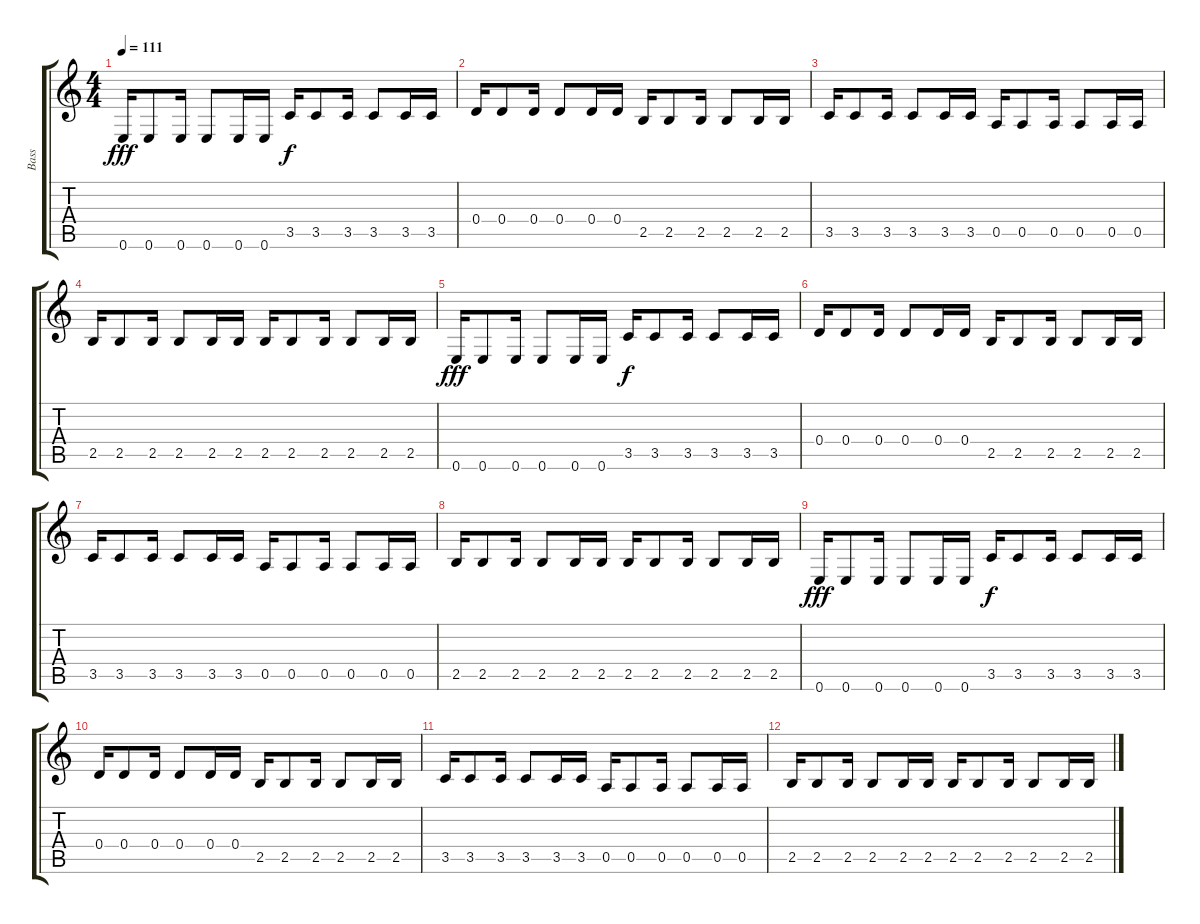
\track ("Bass" "Bass") {instrument synthbass1}
\staff {score tabs}
\tuning (E4 B3 G3 D3 A2 E2) {hide}
\ts (4 4)
\tempo 111
\clef g2
\ks c
0.6.16{dy fff} 0.6.8 0.6.16 0.6.8 0.6.16 0.6.16 3.5.16{dy f} 3.5.8 3.5.16 3.5.8 3.5.16 3.5.16 |
0.4.16 0.4.8 0.4.16 0.4.8 0.4.16 0.4.16 2.5.16 2.5.8 2.5.16 2.5.8 2.5.16 2.5.16 |
3.5.16 3.5.8 3.5.16 3.5.8 3.5.16 3.5.16 0.5.16 0.5.8 0.5.16 0.5.8 0.5.16 0.5.16 |
2.5.16 2.5.8 2.5.16 2.5.8 2.5.16 2.5.16 2.5.16 2.5.8 2.5.16 2.5.8 2.5.16 2.5.16 |
0.6.16{dy fff} 0.6.8 0.6.16 0.6.8 0.6.16 0.6.16 3.5.16{dy f} 3.5.8 3.5.16 3.5.8 3.5.16 3.5.16 |
0.4.16 0.4.8 0.4.16 0.4.8 0.4.16 0.4.16 2.5.16 2.5.8 2.5.16 2.5.8 2.5.16 2.5.16 |
3.5.16 3.5.8 3.5.16 3.5.8 3.5.16 3.5.16 0.5.16 0.5.8 0.5.16 0.5.8 0.5.16 0.5.16 |
2.5.16 2.5.8 2.5.16 2.5.8 2.5.16 2.5.16 2.5.16 2.5.8 2.5.16 2.5.8 2.5.16 2.5.16 |
0.6.16{dy fff} 0.6.8 0.6.16 0.6.8 0.6.16 0.6.16 3.5.16{dy f} 3.5.8 3.5.16 3.5.8 3.5.16 3.5.16 |
0.4.16 0.4.8 0.4.16 0.4.8 0.4.16 0.4.16 2.5.16 2.5.8 2.5.16 2.5.8 2.5.16 2.5.16 |
3.5.16 3.5.8 3.5.16 3.5.8 3.5.16 3.5.16 0.5.16 0.5.8 0.5.16 0.5.8 0.5.16 0.5.16 |
2.5.16 2.5.8 2.5.16 2.5.8 2.5.16 2.5.16 2.5.16 2.5.8 2.5.16 2.5.8 2.5.16 2.5.16
